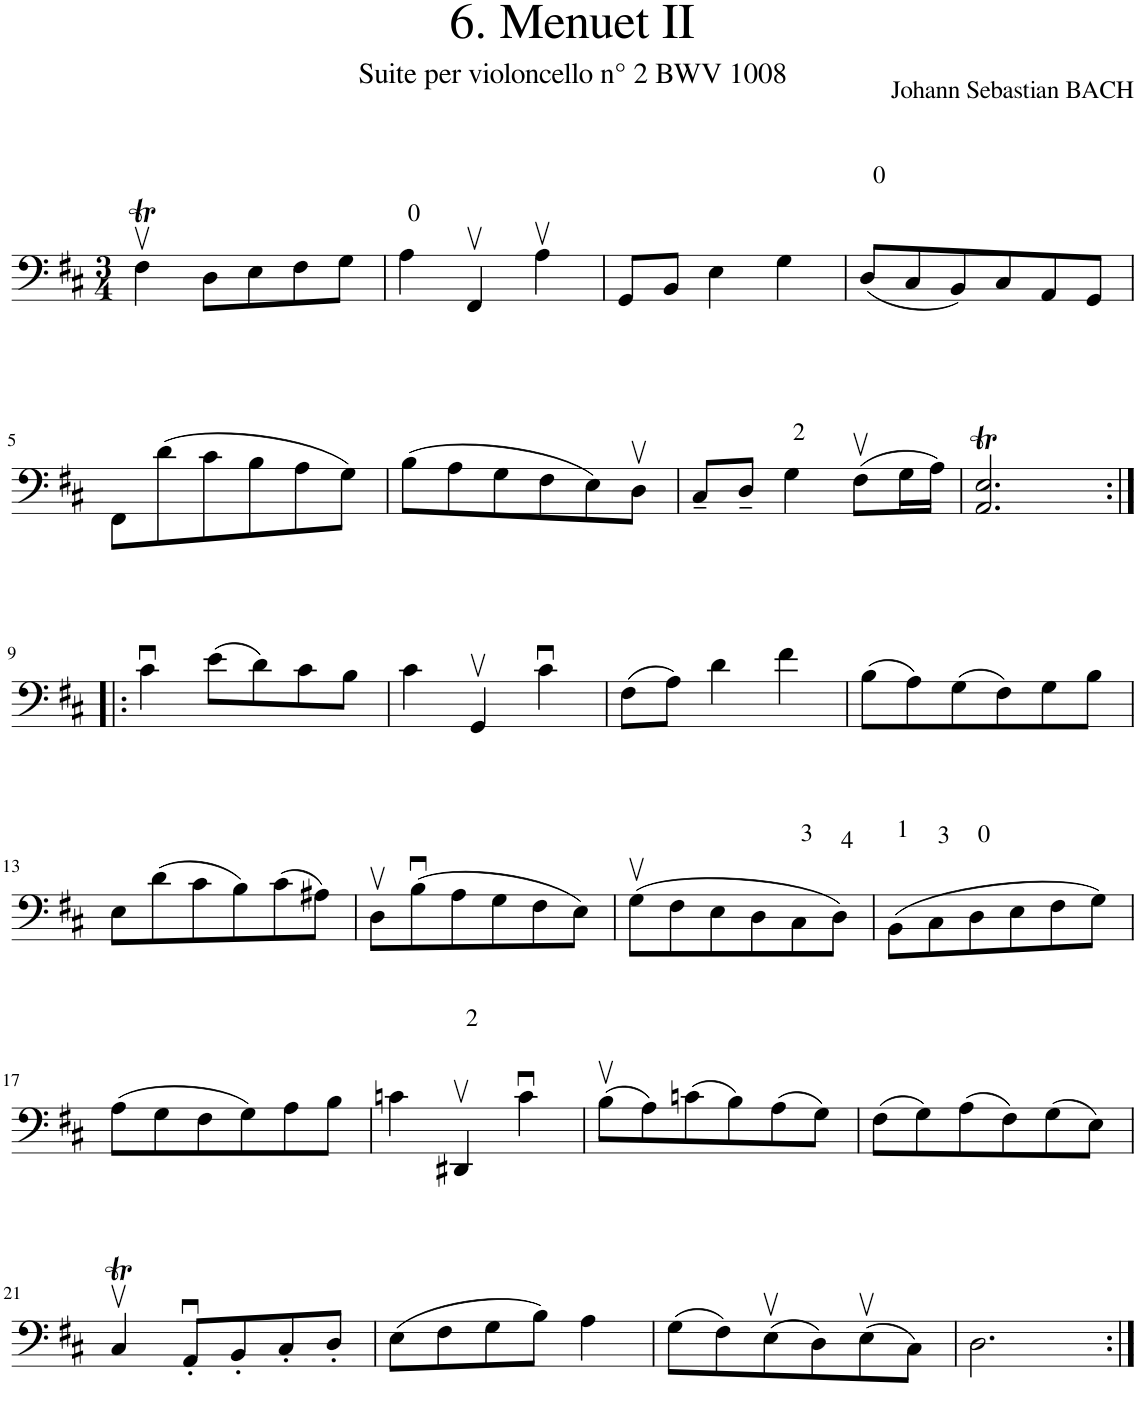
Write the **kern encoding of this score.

**kern
*part1
*staff1
*I"Violoncello, Solo Cello
*I'Vc.
*clefF4
*k[f#c#]
*M3/4
=1
4F#tv\
8D\L
8E\
8F#\
8G\J
=2
4A\
4FF#v/
4Av\
=3
8GG/L
8BB/J
4E\
4G\
=4
(8D/L
8C#/
8BB/)
8C#/
8AA/
8GG/J
!!LO:LB:g=z
=5
8FF#\L
(8d\
8c#\
8B\
8A\
8G\J)
=6
(8B\L
8A\
8G\
8F#\
8E\)
8Dv\J
=7
8C#~/L
8D~/J
4G\
(8F#v\L
16G\L
16A\JJ)
=8
2.AA/T 2.E/T
!!LO:LB:g=z
=9:|!|:
4c#u\
(8e\L
8d\)
8c#\
8B\J
=10
4c#\
4GGv/
4c#u\
=11
(8F#\L
8A\J)
4d\
4f#\
=12
(8B\L
8A\)
(8G\
8F#\)
8G\
8B\J
!!LO:LB:g=z
=13
8E\L
(8d\
8c#\
8B\)
(8c#\
8A#X\J)
=14
8Dv\L
(8Bu\
8A\
8G\
8F#\
8E\J)
=15
(8Gv\L
8F#\
8E\
8D\
8C#\
8D\J)
=16
(8BB\L
8C#\
8D\
8E\
8F#\
8G\J)
!!LO:LB:g=z
=17
(8A\L
8G\
8F#\
8G\)
8A\
8B\J
=18
4cn\
4DD#Xv/
4cu\
=19
(8Bv\L
8A\)
(8cn\
8B\)
(8A\
8G\J)
=20
(8F#\L
8G\)
(8A\
8F#\)
(8G\
8E\J)
!!LO:LB:g=z
=21
4C#tv/
8AAu'/L
8BB'/
8C#'/
8D'/J
=22
(8E\L
8F#\
8G\
8B\J)
4A\
=23
(8G\L
8F#\)
(8Ev\
8D\)
(8Ev\
8C#\J)
=24
2.D\
=:|!
*-
